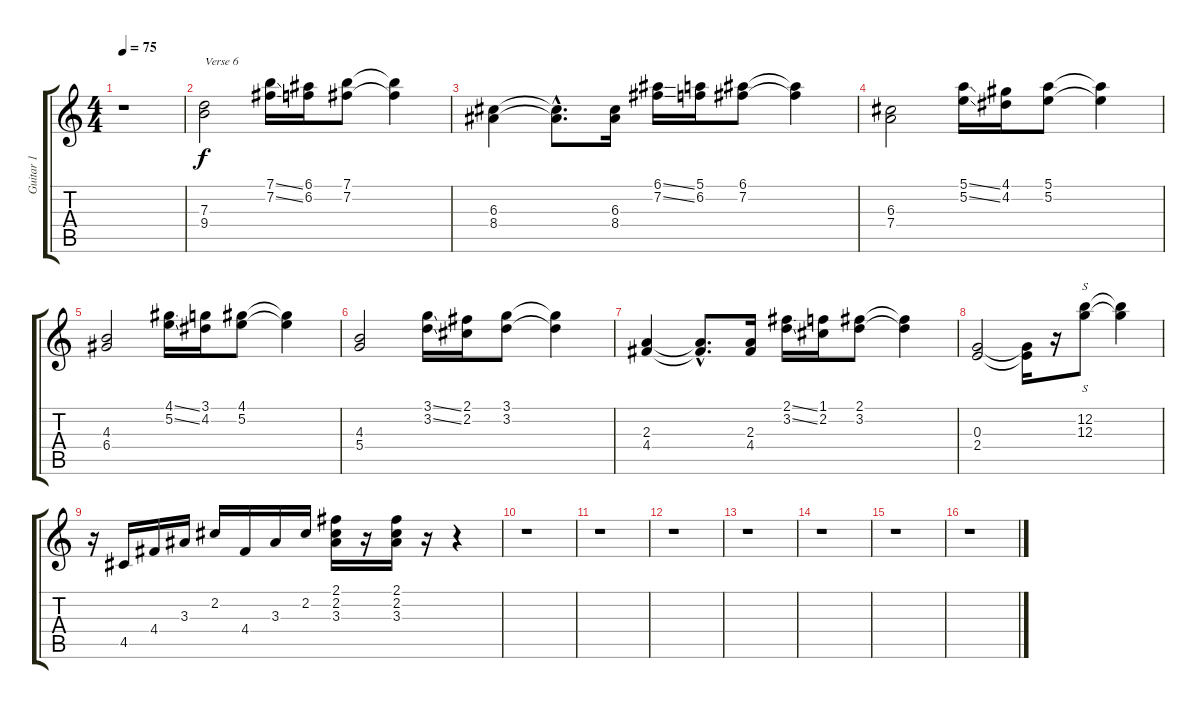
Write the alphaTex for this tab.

\track ("Guitar 1" "Guitar 1") {instrument acousticguitarnylon}
\staff {score tabs}
\tuning (E4 B3 G3 D3 A2 E2) {hide}
\ts (4 4)
\tempo 75
\clef g2
\ks c
r.1{dy f} |
(7.3 9.4).2{txt "Verse 6"} (7.1{ss} 7.2{ss}).16 (6.1 6.2).16 (7.1 7.2).8 (7.1{t} 7.2{t}).4 |
(6.3 8.4).4 (6.3{hac t} 8.4{hac t}).8{d} (6.3 8.4).16 (6.1{ss} 7.2{ss}).16 (5.1 6.2).16 (6.1 7.2).8 (6.1{t} 7.2{t}).4 |
(6.3 7.4).2 (5.1{ss} 5.2{ss}).16 (4.1 4.2).16 (5.1 5.2).8 (5.1{t} 5.2{t}).4 |
(4.3 6.4).2 (4.1{ss} 5.2{ss}).16 (3.1 4.2).16 (4.1 5.2).8 (4.1{t} 5.2{t}).4 |
(4.3 5.4).2 (3.1{ss} 3.2{ss}).16 (2.1 2.2).16 (3.1 3.2).8 (3.1{t} 3.2{t}).4 |
(2.3 4.4).4 (2.3{hac t} 4.4{hac t}).8{d} (2.3 4.4).16 (2.1{ss} 3.2{ss}).16 (1.1 2.2).16 (2.1 3.2).8 (2.1{t} 3.2{t}).4 |
(0.3 2.4).2 (0.3{t} 2.4{t}).16 r.16 (12.2 12.3).8{s} (12.2{t} 12.3{t}).4 |
r.16 4.5.16 4.4.16 3.3.16 2.2.16 4.4.16 3.3.16 2.2.16 (2.1 2.2 3.3).16 r.16 (2.1 2.2 3.3).16 r.16 r.4 |
r.1 |
r.1 |
r.1 |
r.1 |
r.1 |
r.1 |
r.1
